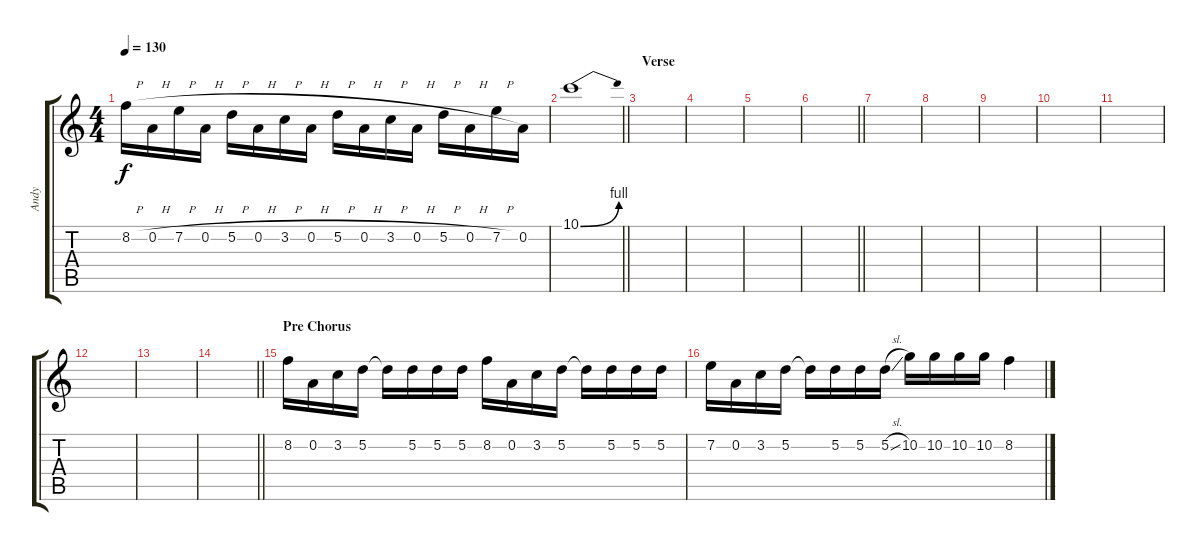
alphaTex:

\track ("Andy" "Andy") {instrument distortionguitar}
\staff {score tabs}
\tuning (D4 A3 F3 C3 G2 D2) {hide}
\ts (4 4)
\tempo 130
\clef g2
\ks c
8.2{h}.16{dy f} 0.2{h}.16 7.2{h}.16 0.2{h}.16 5.2{h}.16 0.2{h}.16 3.2{h}.16 0.2{h}.16 5.2{h}.16 0.2{h}.16 3.2{h}.16 0.2{h}.16 5.2{h}.16 0.2{h}.16 7.2{h}.16 0.2.16 |
\barLineRight lightlight
10.1{be (bend 0 0 60 4)}.1 |
\section ("" "Verse")
|
|
|
\barLineRight lightlight
|
\section ("" "")
|
|
|
|
|
|
|
\barLineRight lightlight
|
\section ("" "Pre Chorus")
8.2.16 0.2.16 3.2.16 5.2.16 5.2{t}.16 5.2.16 5.2.16 5.2.16 8.2.16 0.2.16 3.2.16 5.2.16 5.2{t}.16 5.2.16 5.2.16 5.2.16 |
7.2.16 0.2.16 3.2.16 5.2.16 5.2{t}.16 5.2.16 5.2.16 5.2{sl}.16 10.2.16 10.2.16 10.2.16 10.2.16 8.2.4
